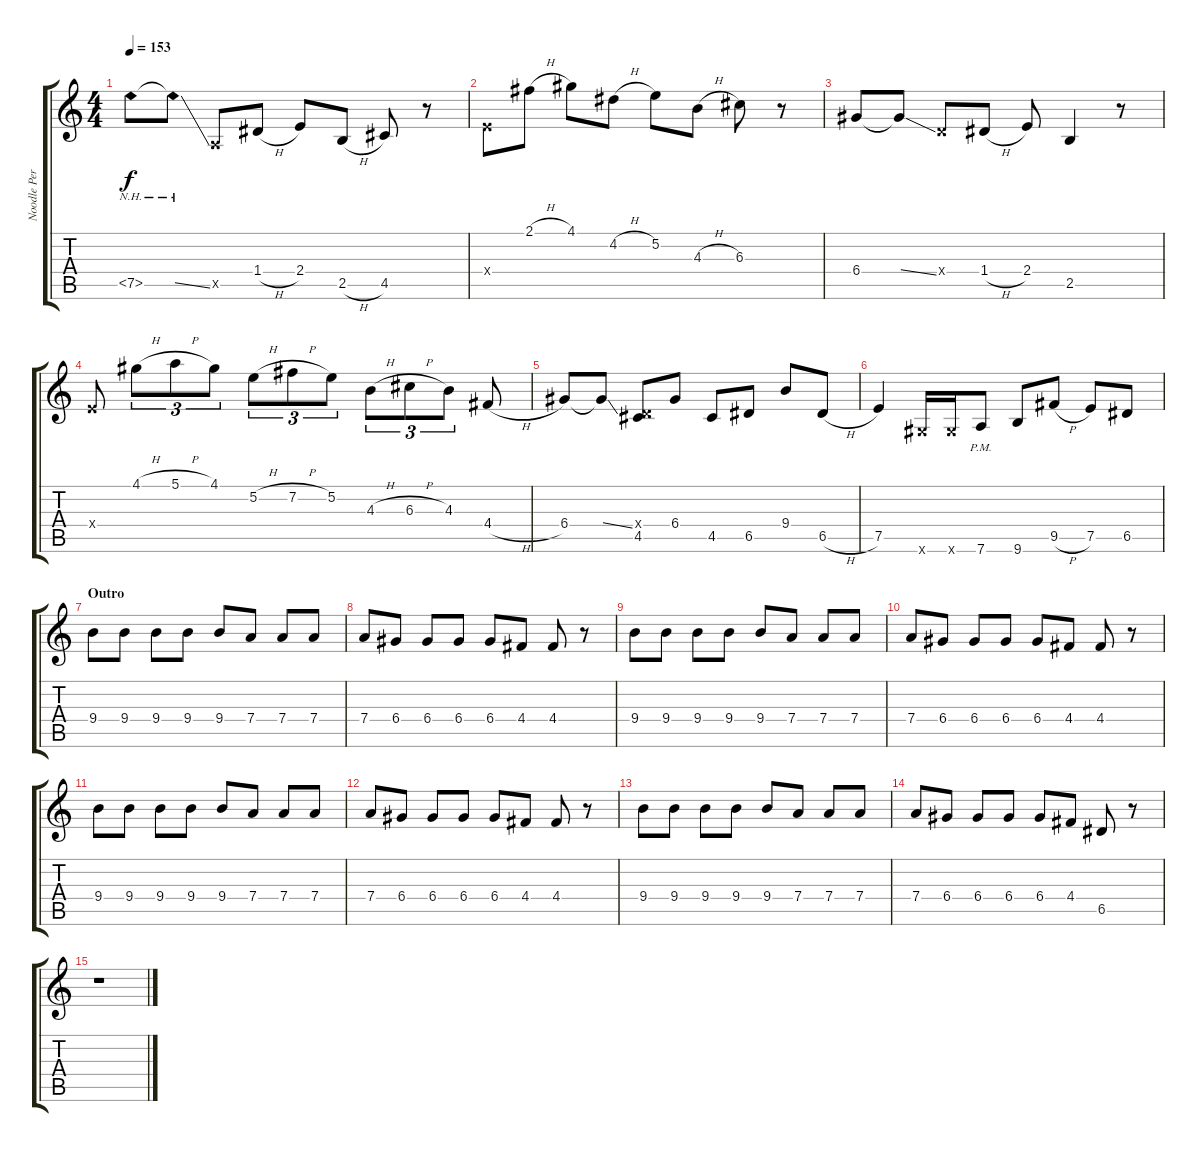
\track ("Noodle Perez" "Noodle Per") {instrument distortionguitar}
\staff {score tabs}
\tuning (E4 B3 G3 D3 A2 D2) {hide}
\ts (4 4)
\tempo 153
\clef g2
\ks c
7.5{nh}.8{dy f} 7.5{nh ss t}.8 0.5{x}.8 1.4{h}.8 2.4.8 2.5{h}.8 4.5.8 r.8 |
2.4{x}.8 2.1{h}.8 4.1.8 4.2{h}.8 5.2.8 4.3{h}.8 6.3.8 r.8 |
6.4.8 6.4{ss t}.8 0.4{x}.8 1.4{h}.8 2.4.8 2.5.4 r.8 |
2.4{x}.8 4.1{h}.8{tu (3 2)} 5.1{h}.8{tu (3 2)} 4.1.8{tu (3 2)} 5.2{h}.8{tu (3 2)} 7.2{h}.8{tu (3 2)} 5.2.8{tu (3 2)} 4.3{h}.8{tu (3 2)} 6.3{h}.8{tu (3 2)} 4.3.8{tu (3 2)} 4.4{h}.8 |
6.4.8 6.4{ss t}.8 (0.4{x} 4.5).8 6.4.8 4.5.8 6.5.8 9.4.8 6.5{h}.8 |
7.5.4 6.6{x}.16 6.6{x}.16 7.6{pm}.8 9.6.8 9.5{h}.8 7.5.8 6.5.8 |
\section ("" "Outro")
9.4.8 9.4.8 9.4.8 9.4.8 9.4.8 7.4.8 7.4.8 7.4.8 |
7.4.8 6.4.8 6.4.8 6.4.8 6.4.8 4.4.8 4.4.8 r.8 |
9.4.8 9.4.8 9.4.8 9.4.8 9.4.8 7.4.8 7.4.8 7.4.8 |
7.4.8 6.4.8 6.4.8 6.4.8 6.4.8 4.4.8 4.4.8 r.8 |
9.4.8 9.4.8 9.4.8 9.4.8 9.4.8 7.4.8 7.4.8 7.4.8 |
7.4.8 6.4.8 6.4.8 6.4.8 6.4.8 4.4.8 4.4.8 r.8 |
9.4.8 9.4.8 9.4.8 9.4.8 9.4.8 7.4.8 7.4.8 7.4.8 |
7.4.8 6.4.8 6.4.8 6.4.8 6.4.8 4.4.8 6.5.8 r.8 |
r.1
